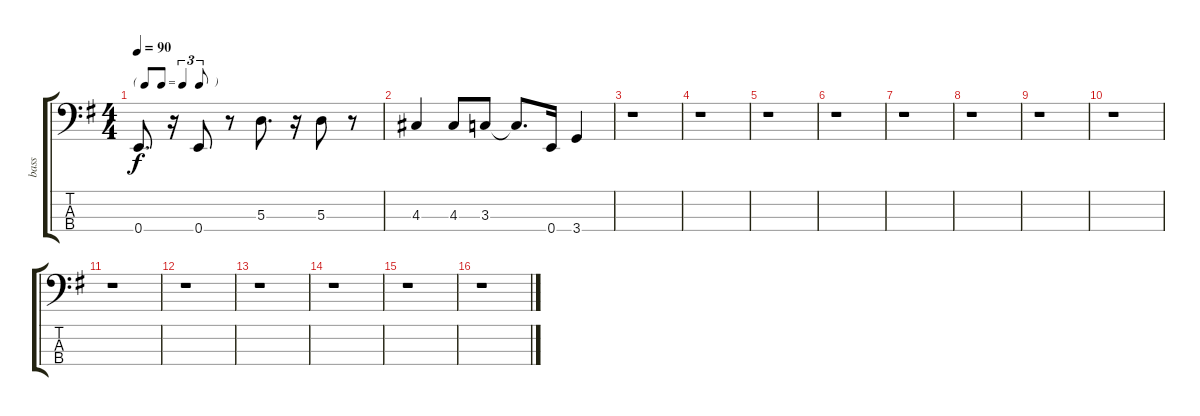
\track ("bass" "bass") {instrument electricbassfinger}
\staff {score tabs}
\tuning (G2 D2 A1 E1) {hide}
\ts (4 4)
\tf triplet8th
\tempo 90
\clef f4
\ks g
0.4.8{d dy f} r.16 0.4.8 r.8 5.3.8{d} r.16 5.3.8 r.8 |
4.3.4 4.3.8 3.3.8 3.3{t}.8{d} 0.4.16 3.4.4 |
r.1 |
r.1 |
r.1 |
r.1 |
r.1 |
r.1 |
r.1 |
r.1 |
r.1 |
r.1 |
r.1 |
r.1 |
r.1 |
r.1
